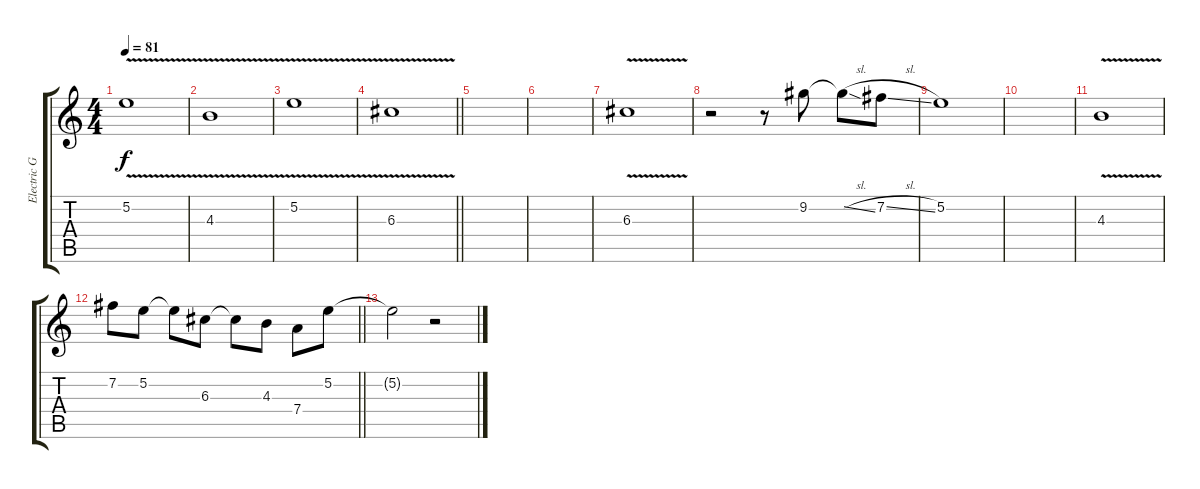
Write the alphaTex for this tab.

\track ("Electric Guitar" "Electric G") {instrument overdrivenguitar}
\staff {score tabs}
\tuning (E4 B3 G3 D3 A2 E2) {hide}
\ts (4 4)
\tempo 81
\clef g2
\ks c
5.2{v}.1{dy f} |
4.3{v}.1 |
5.2{v}.1 |
\barLineRight lightlight
6.3{v}.1 |
|
|
6.3{v}.1 |
r.2 r.8 9.2.8 9.2{sl t}.8 7.2{sl}.8 |
5.2.1 |
|
4.3{v}.1 |
\barLineRight lightlight
7.2.8 5.2.8 5.2{t}.8 6.3.8 6.3{t}.8 4.3.8 7.4.8 5.2.8 |
5.2{t}.2 r.2
